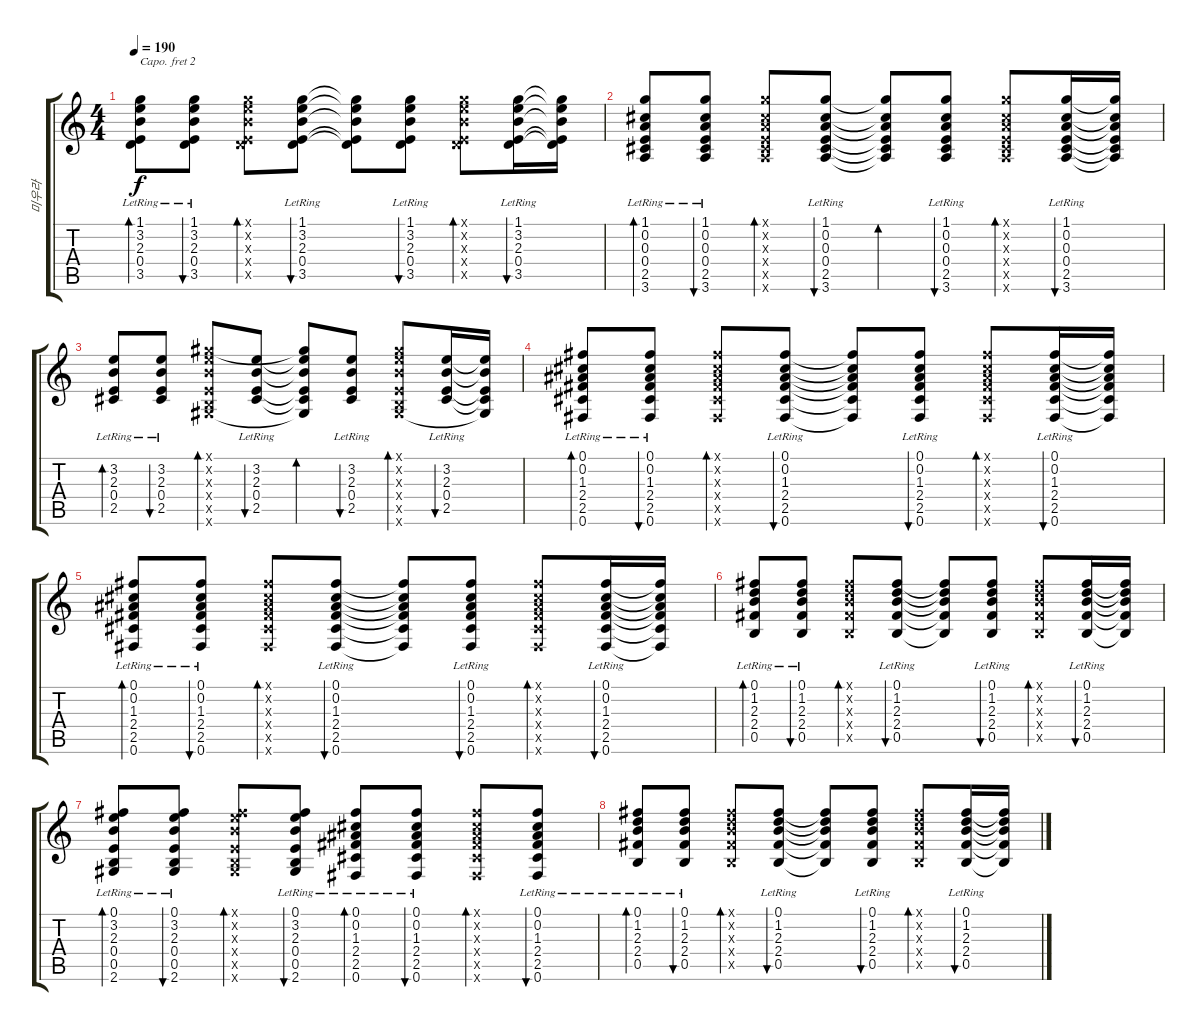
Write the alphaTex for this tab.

\track ("미우라" "미우라") {instrument acousticguitarsteel}
\staff {score tabs}
\capo 2
\tuning (E4 B3 G3 D3 A2 E2) {hide}
\ts (4 4)
\tempo 190
\clef g2
\ks c
(1.1{lr} 3.2{lr} 2.3{lr} 0.4{lr} 3.5{lr}).8{bd 60 dy f} (1.1{lr} 3.2{lr} 2.3{lr} 0.4{lr} 3.5{lr}).8{bu 60} (1.1{x} 3.2{x} 2.3{x} 0.4{x} 3.5{x}).8{bd 60} (1.1{lr} 3.2{lr} 2.3{lr} 0.4{lr} 3.5{lr}).8{bu 60} (1.1{t} 3.2{t} 2.3{t} 0.4{t} 3.5{t}).8 (1.1{lr} 3.2{lr} 2.3{lr} 0.4{lr} 3.5{lr}).8{bu 60} (1.1{x} 3.2{x} 2.3{x} 0.4{x} 3.5{x}).8{bd 60} (1.1{lr} 3.2{lr} 2.3{lr} 0.4{lr} 3.5{lr}).16{bu 60} (1.1{t} 3.2{t} 2.3{t} 0.4{t} 3.5{t}).16 |
(1.1{lr} 0.2{lr} 0.3{lr} 0.4{lr} 2.5{lr} 3.6{lr}).8{bd 60} (1.1{lr} 0.2{lr} 0.3{lr} 0.4{lr} 2.5{lr} 3.6{lr}).8{bu 60} (1.1{x} 0.2{x} 0.3{x} 0.4{x} 2.5{x} 3.6{x}).8{bd 60} (1.1{lr} 0.2{lr} 0.3{lr} 0.4{lr} 2.5{lr} 3.6{lr}).8{bu 60} (1.1{t} 0.2{t} 0.3{t} 0.4{t} 2.5{t} 3.6{t}).8{bd 60} (1.1{lr} 0.2{lr} 0.3{lr} 0.4{lr} 2.5{lr} 3.6{lr}).8{bu 60} (1.1{x} 0.2{x} 0.3{x} 0.4{x} 2.5{x} 3.6{x}).8{bd 60} (1.1{lr} 0.2{lr} 0.3{lr} 0.4{lr} 2.5{lr} 3.6{lr}).16{bu 60} (1.1{t} 0.2{t} 0.3{t} 0.4{t} 2.5{t} 3.6{t}).16 |
(3.2{lr} 2.3{lr} 0.4{lr} 2.5{lr}).8{bd 60} (3.2{lr} 2.3{lr} 0.4{lr} 2.5{lr}).8{bu 60} (2.1{x} 3.2{x} 2.3{x} 0.4{x} 0.5{x} 2.6{x}).8{bd 60} (3.2{lr} 2.3{lr} 0.4{lr} 2.5{lr}).8{bu 60} (2.1{t} 3.2{t} 2.3{t} 0.4{t} 2.5{t} 2.6{t}).8{bd 60} (3.2{lr} 2.3{lr} 0.4{lr} 2.5{lr}).8{bu 60} (2.1{x} 3.2{x} 2.3{x} 0.4{x} 0.5{x} 2.6{x}).8{bd 60} (3.2{lr} 2.3{lr} 0.4{lr} 2.5{lr}).16{bu 60} (3.2{t} 2.3{t} 0.4{t} 2.5{t} 2.6{t}).16 |
(0.1{lr} 0.2{lr} 1.3{lr} 2.4{lr} 2.5{lr} 0.6{lr}).8{bd 60} (0.1{lr} 0.2{lr} 1.3{lr} 2.4{lr} 2.5{lr} 0.6{lr}).8{bu 60} (0.1{x} 0.2{x} 1.3{x} 2.4{x} 2.5{x} 0.6{x}).8{bd 60} (0.1{lr} 0.2{lr} 1.3{lr} 2.4{lr} 2.5{lr} 0.6{lr}).8{bu 60} (0.1{t} 0.2{t} 1.3{t} 2.4{t} 2.5{t} 0.6{t}).8 (0.1{lr} 0.2{lr} 1.3{lr} 2.4{lr} 2.5{lr} 0.6{lr}).8{bu 60} (0.1{x} 0.2{x} 1.3{x} 2.4{x} 2.5{x} 0.6{x}).8{bd 60} (0.1{lr} 0.2{lr} 1.3{lr} 2.4{lr} 2.5{lr} 0.6{lr}).16{bu 60} (0.1{t} 0.2{t} 1.3{t} 2.4{t} 2.5{t} 0.6{t}).16 |
(0.1{lr} 0.2{lr} 1.3{lr} 2.4{lr} 2.5{lr} 0.6{lr}).8{bd 60} (0.1{lr} 0.2{lr} 1.3{lr} 2.4{lr} 2.5{lr} 0.6{lr}).8{bu 60} (0.1{x} 0.2{x} 1.3{x} 2.4{x} 2.5{x} 0.6{x}).8{bd 60} (0.1{lr} 0.2{lr} 1.3{lr} 2.4{lr} 2.5{lr} 0.6{lr}).8{bu 60} (0.1{t} 0.2{t} 1.3{t} 2.4{t} 2.5{t} 0.6{t}).8 (0.1{lr} 0.2{lr} 1.3{lr} 2.4{lr} 2.5{lr} 0.6{lr}).8{bu 60} (0.1{x} 0.2{x} 1.3{x} 2.4{x} 2.5{x} 0.6{x}).8{bd 60} (0.1{lr} 0.2{lr} 1.3{lr} 2.4{lr} 2.5{lr} 0.6{lr}).16{bu 60} (0.1{t} 0.2{t} 1.3{t} 2.4{t} 2.5{t} 0.6{t}).16 |
(0.1{lr} 1.2{lr} 2.3{lr} 2.4{lr} 0.5{lr}).8{bd 60} (0.1{lr} 1.2{lr} 2.3{lr} 2.4{lr} 0.5{lr}).8{bu 60} (0.1{x} 1.2{x} 2.3{x} 2.4{x} 0.5{x}).8{bd 60} (0.1{lr} 1.2{lr} 2.3{lr} 2.4{lr} 0.5{lr}).8{bu 60} (0.1{t} 1.2{t} 2.3{t} 2.4{t} 0.5{t}).8 (0.1{lr} 1.2{lr} 2.3{lr} 2.4{lr} 0.5{lr}).8{bu 60} (0.1{x} 1.2{x} 2.3{x} 2.4{x} 0.5{x}).8{bd 60} (0.1{lr} 1.2{lr} 2.3{lr} 2.4{lr} 0.5{lr}).16{bu 60} (0.1{t} 1.2{t} 2.3{t} 2.4{t} 0.5{t}).16 |
(0.1{lr} 3.2{lr} 2.3{lr} 0.4{lr} 0.5{lr} 2.6{lr}).8{bd 60} (0.1{lr} 3.2{lr} 2.3{lr} 0.4{lr} 0.5{lr} 2.6{lr}).8{bu 60} (0.1{x} 3.2{x} 2.3{x} 0.4{x} 0.5{x} 2.6{x}).8{bd 60} (0.1{lr} 3.2{lr} 2.3{lr} 0.4{lr} 0.5{lr} 2.6{lr}).8{bu 60} (0.1{lr} 0.2{lr} 1.3{lr} 2.4{lr} 2.5{lr} 0.6{lr}).8{bd 60} (0.1{lr} 0.2{lr} 1.3{lr} 2.4{lr} 2.5{lr} 0.6{lr}).8{bu 60} (0.1{x} 0.2{x} 1.3{x} 2.4{x} 2.5{x} 0.6{x}).8{bd 60} (0.1{lr} 0.2{lr} 1.3{lr} 2.4{lr} 2.5{lr} 0.6{lr}).8{bu 60} |
(0.1{lr} 1.2{lr} 2.3{lr} 2.4{lr} 0.5{lr}).8{bd 60} (0.1{lr} 1.2{lr} 2.3{lr} 2.4{lr} 0.5{lr}).8{bu 60} (0.1{x} 1.2{x} 2.3{x} 2.4{x} 0.5{x}).8{bd 60} (0.1{lr} 1.2{lr} 2.3{lr} 2.4{lr} 0.5{lr}).8{bu 60} (0.1{t} 1.2{t} 2.3{t} 2.4{t} 0.5{t}).8 (0.1{lr} 1.2{lr} 2.3{lr} 2.4{lr} 0.5{lr}).8{bu 60} (0.1{x} 1.2{x} 2.3{x} 2.4{x} 0.5{x}).8{bd 60} (0.1{lr} 1.2{lr} 2.3{lr} 2.4{lr} 0.5{lr}).16{bu 60} (0.1{t} 1.2{t} 2.3{t} 2.4{t} 0.5{t}).16
